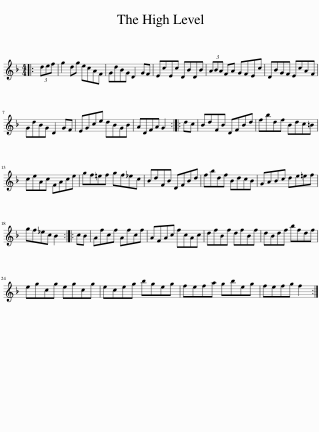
X:1
L:1/8
M:4/4
I:linebreak $
K:F
V:1 treble
V:1
|: (3def | g2 dg ecAF | GdBG D2 GF | EcEc DBDB | (3ABA FA GFEc | %5
 DBGF EcAF |$ GdBG D2 GF | EGce dBGB | ADFA G2 :: dc | %10
 BdFB DFBd | fbdf Bdc=B |$ ceAc FAce | gf=ef gf_ec | BdFB DFBd | %15
 fbdf BdcB | GABc de=ef |$ gf_ec B2 :: cB | Afcf Afcf | %20
 AFAc fcAc | dfBf dfBf | dBdf bfdf |$ egcg egcg | eceg bgeg | %25
 fefa gbeg | fefg f2 :| %27
